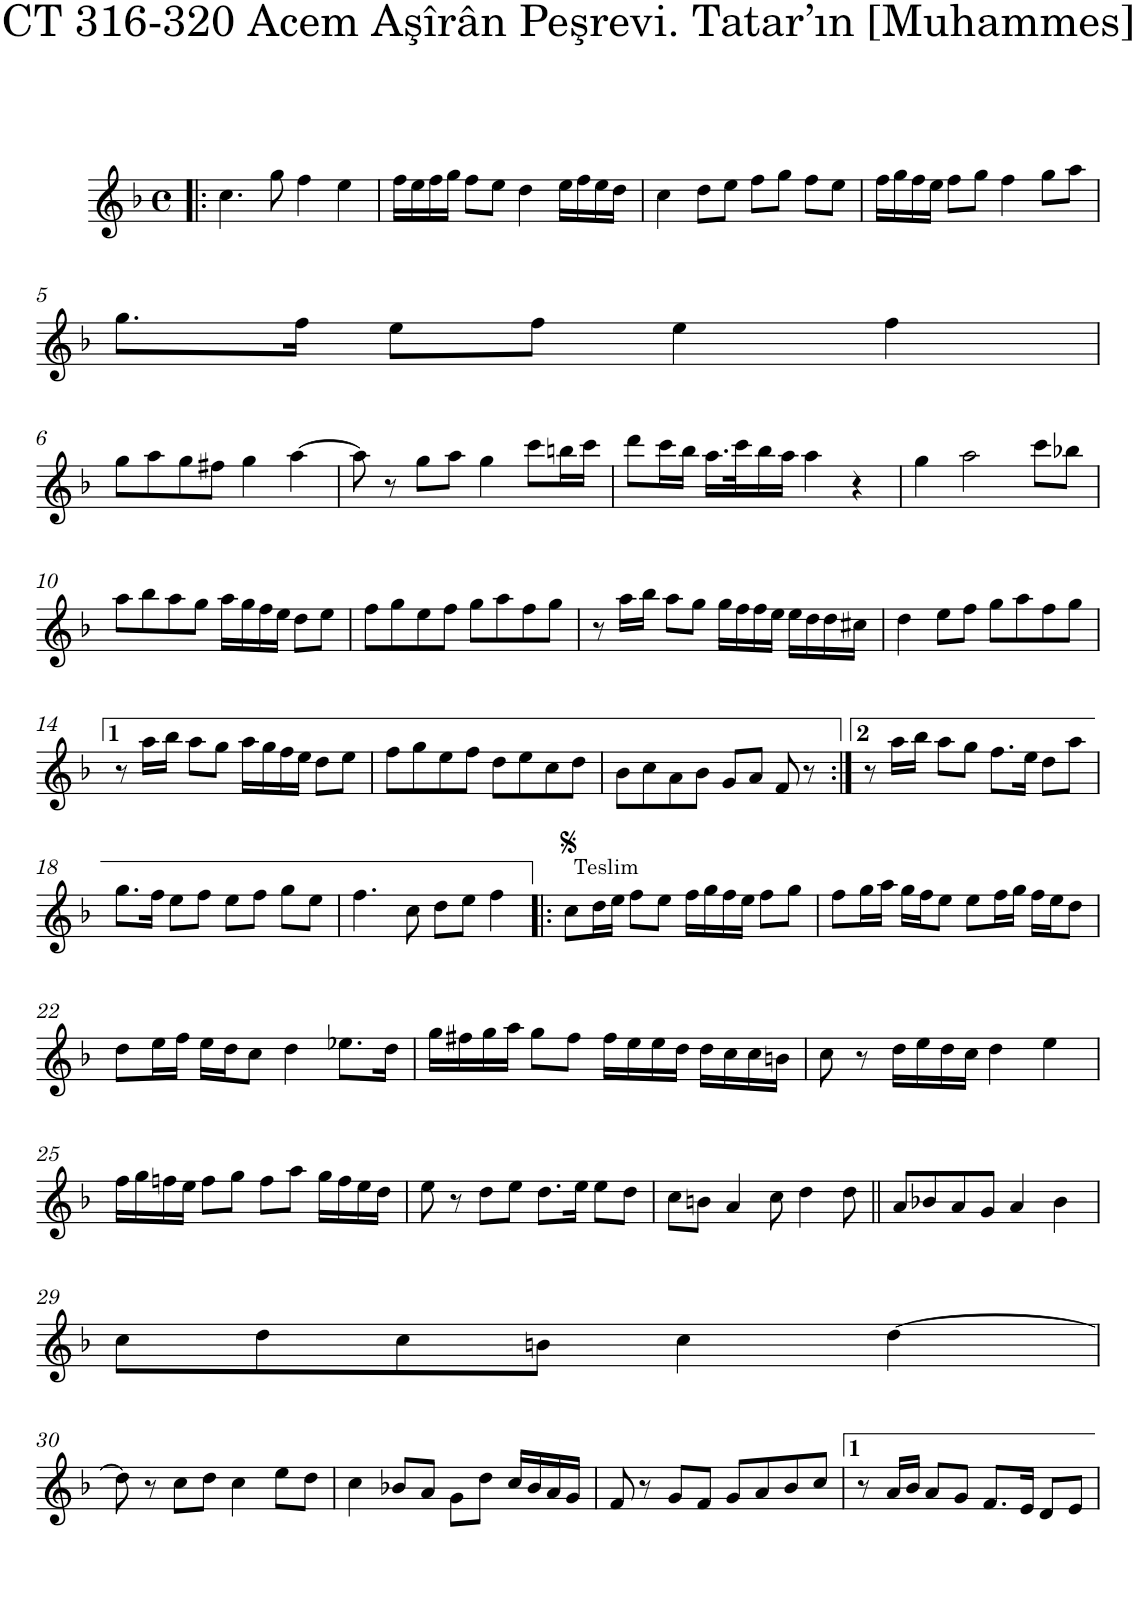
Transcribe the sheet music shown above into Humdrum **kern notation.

**kern
*part1
*staff1
*I"Piano
*I'Pno.
*clefG2
*k[b-]
*M4/4
*met(c)
=1!|:
4.cc\
8gg\
4ff\
4ee\
=2
16ff\LL
16ee\
16ff\
16gg\JJ
8ff\L
8ee\J
4dd\
16ee\LL
16ff\
16ee\
16dd\JJ
=3
4cc\
8dd\L
8ee\J
8ff\L
8gg\J
8ff\L
8ee\J
=4
16ff\LL
16gg\
16ff\
16ee\JJ
8ff\L
8gg\J
4ff\
8gg\L
8aa\J
!!LO:LB:g=z
=5
8.gg\L
16ff\Jk
8ee\L
8ff\J
4ee\
4ff\
!!LO:LB:g=z
=6
8gg\L
8aa\
8gg\
8ff#X\J
4gg\
[4aa\
=7
8aa\]
8r
8gg\L
8aa\J
4gg\
8ccc\L
16bbn\L
16ccc\JJ
=8
8ddd\L
16ccc\L
16bb-\JJ
16.aa\LL
32ccc\K
16bb-\
16aa\JJ
4aa\
4r
=9
4gg\
2aa\
8ccc\L
8bb-X\J
!!LO:LB:g=z
=10
8aa\L
8bb-\
8aa\
8gg\J
16aa\LL
16gg\
16ff\
16ee\JJ
8dd\L
8ee\J
=11
8ff\L
8gg\
8ee\
8ff\J
8gg\L
8aa\
8ff\
8gg\J
=12
8r
16aa\LL
16bb-\JJ
8aa\L
8gg\J
16gg\LL
16ff\
16ff\
16ee\JJ
16ee\LL
16dd\
16dd\
16cc#X\JJ
=13
4dd\
8ee\L
8ff\J
8gg\L
8aa\
8ff\
8gg\J
!!LO:LB:g=z
=14
8r
16aa\LL
16bb-\JJ
8aa\L
8gg\J
16aa\LL
16gg\
16ff\
16ee\JJ
8dd\L
8ee\J
=15
8ff\L
8gg\
8ee\
8ff\J
8dd\L
8ee\
8cc\
8dd\J
=16
8b-\L
8cc\
8a\
8b-\J
8g/L
8a/J
8f/
8r
=17:|!
8r
16aa\LL
16bb-\JJ
8aa\L
8gg\J
8.ff\L
16ee\Jk
8dd\L
8aa\J
!!LO:LB:g=z
=18
8.gg\L
16ff\Jk
8ee\L
8ff\J
8ee\L
8ff\J
8gg\L
8ee\J
=19
4.ff\
8cc\
8dd\L
8ee\J
4ff\
=20!|:
!LO:TX:a:t=Teslim
8cc\L
16dd\L
16ee\JJ
8ff\L
8ee\J
16ff\LL
16gg\
16ff\
16ee\JJ
8ff\L
8gg\J
=21
8ff\L
16gg\L
16aa\JJ
16gg\LL
16ff\J
8ee\J
8ee\L
16ff\L
16gg\JJ
16ff\LL
16ee\J
8dd\J
!!LO:LB:g=z
=22
8dd\L
16ee\L
16ff\JJ
16ee\LL
16dd\J
8cc\J
4dd\
8.ee-X\L
16dd\Jk
=23
16gg\LL
16ff#X\
16gg\
16aa\JJ
8gg\L
8ff#\J
16ff#\LL
16ee\
16ee\
16dd\JJ
16dd\LL
16cc\
16cc\
16bn\JJ
=24
8cc\
8r
16dd\LL
16ee\
16dd\
16cc\JJ
4dd\
4ee\
!!LO:LB:g=z
=25
16ff\LL
16gg\
16ffn\
16ee\JJ
8ff\L
8gg\J
8ff\L
8aa\J
16gg\LL
16ff\
16ee\
16dd\JJ
=26
8ee\
8r
8dd\L
8ee\J
8.dd\L
16ee\Jk
8ee\L
8dd\J
=27
8cc\L
8bn\J
4a/
8cc\
4dd\
8dd\
=28||
8a/L
8b-X/
8a/
8g/J
4a/
4b-\
!!LO:LB:g=z
=29
8cc\L
8dd\
8cc\
8bn\J
4cc\
[4dd\
!!LO:LB:g=z
=30
8dd\]
8r
8cc\L
8dd\J
4cc\
8ee\L
8dd\J
=31
4cc\
8b-X/L
8a/J
8g\L
8dd\J
16cc/LL
16b-/
16a/
16g/JJ
=32
8f/
8r
8g/L
8f/J
8g/L
8a/
8b-/
8cc/J
=33
8r
16a/LL
16b-/JJ
8a/L
8g/J
8.f/L
16e/Jk
8d/L
8e/J
=
*-
